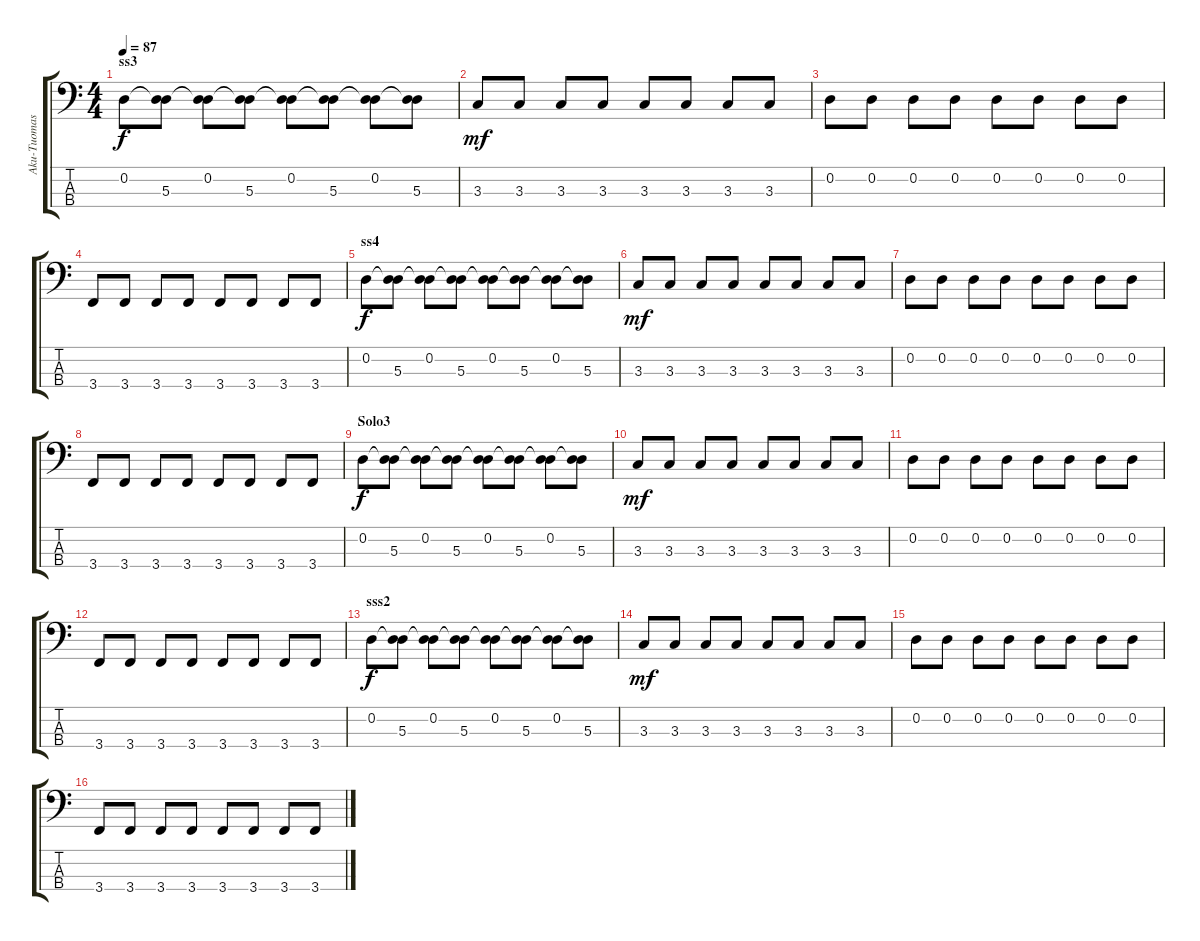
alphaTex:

\track ("Aku-Tuomas Mattila" "Aku-Tuomas") {instrument electricbassfinger}
\staff {score tabs}
\tuning (G2 D2 A1 D1) {hide}
\ts (4 4)
\section ("" "ss3")
\tempo 87
\clef f4
\ks c
0.2.8{dy f} (0.2{t} 5.3).8 (0.2 5.3{t}).8 (0.2{t} 5.3).8 (0.2 5.3{t}).8 (0.2{t} 5.3).8 (0.2 5.3{t}).8 (0.2{t} 5.3).8 |
3.3.8{dy mf} 3.3.8 3.3.8 3.3.8 3.3.8 3.3.8 3.3.8 3.3.8 |
0.2.8 0.2.8 0.2.8 0.2.8 0.2.8 0.2.8 0.2.8 0.2.8 |
3.4.8 3.4.8 3.4.8 3.4.8 3.4.8 3.4.8 3.4.8 3.4.8 |
\section ("" "ss4")
0.2.8{dy f} (0.2{t} 5.3).8 (0.2 5.3{t}).8 (0.2{t} 5.3).8 (0.2 5.3{t}).8 (0.2{t} 5.3).8 (0.2 5.3{t}).8 (0.2{t} 5.3).8 |
3.3.8{dy mf} 3.3.8 3.3.8 3.3.8 3.3.8 3.3.8 3.3.8 3.3.8 |
0.2.8 0.2.8 0.2.8 0.2.8 0.2.8 0.2.8 0.2.8 0.2.8 |
3.4.8 3.4.8 3.4.8 3.4.8 3.4.8 3.4.8 3.4.8 3.4.8 |
\section ("" "Solo3")
0.2.8{dy f} (0.2{t} 5.3).8 (0.2 5.3{t}).8 (0.2{t} 5.3).8 (0.2 5.3{t}).8 (0.2{t} 5.3).8 (0.2 5.3{t}).8 (0.2{t} 5.3).8 |
3.3.8{dy mf} 3.3.8 3.3.8 3.3.8 3.3.8 3.3.8 3.3.8 3.3.8 |
0.2.8 0.2.8 0.2.8 0.2.8 0.2.8 0.2.8 0.2.8 0.2.8 |
3.4.8 3.4.8 3.4.8 3.4.8 3.4.8 3.4.8 3.4.8 3.4.8 |
\section ("" "sss2")
0.2.8{dy f} (0.2{t} 5.3).8 (0.2 5.3{t}).8 (0.2{t} 5.3).8 (0.2 5.3{t}).8 (0.2{t} 5.3).8 (0.2 5.3{t}).8 (0.2{t} 5.3).8 |
3.3.8{dy mf} 3.3.8 3.3.8 3.3.8 3.3.8 3.3.8 3.3.8 3.3.8 |
0.2.8 0.2.8 0.2.8 0.2.8 0.2.8 0.2.8 0.2.8 0.2.8 |
3.4.8 3.4.8 3.4.8 3.4.8 3.4.8 3.4.8 3.4.8 3.4.8
